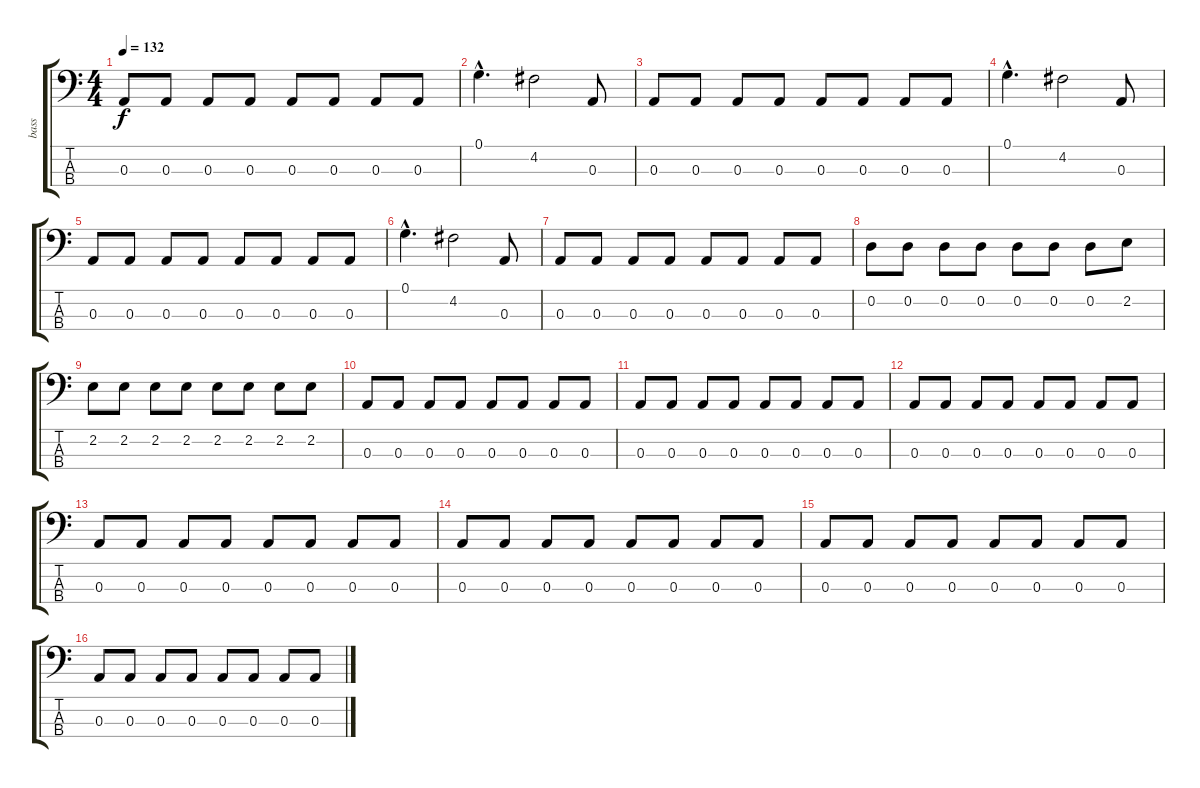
\track ("bass" "bass") {instrument electricbasspick}
\staff {score tabs}
\tuning (G2 D2 A1 E1) {hide}
\ts (4 4)
\tempo 132
\clef f4
\ks c
0.3.8{dy f} 0.3.8 0.3.8 0.3.8 0.3.8 0.3.8 0.3.8 0.3.8 |
0.1{hac}.4{d} 4.2.2 0.3.8 |
0.3.8 0.3.8 0.3.8 0.3.8 0.3.8 0.3.8 0.3.8 0.3.8 |
0.1{hac}.4{d} 4.2.2 0.3.8 |
0.3.8 0.3.8 0.3.8 0.3.8 0.3.8 0.3.8 0.3.8 0.3.8 |
0.1{hac}.4{d} 4.2.2 0.3.8 |
0.3.8 0.3.8 0.3.8 0.3.8 0.3.8 0.3.8 0.3.8 0.3.8 |
0.2.8 0.2.8 0.2.8 0.2.8 0.2.8 0.2.8 0.2.8 2.2.8 |
2.2.8 2.2.8 2.2.8 2.2.8 2.2.8 2.2.8 2.2.8 2.2.8 |
0.3.8 0.3.8 0.3.8 0.3.8 0.3.8 0.3.8 0.3.8 0.3.8 |
0.3.8 0.3.8 0.3.8 0.3.8 0.3.8 0.3.8 0.3.8 0.3.8 |
0.3.8 0.3.8 0.3.8 0.3.8 0.3.8 0.3.8 0.3.8 0.3.8 |
0.3.8 0.3.8 0.3.8 0.3.8 0.3.8 0.3.8 0.3.8 0.3.8 |
0.3.8 0.3.8 0.3.8 0.3.8 0.3.8 0.3.8 0.3.8 0.3.8 |
0.3.8 0.3.8 0.3.8 0.3.8 0.3.8 0.3.8 0.3.8 0.3.8 |
0.3.8 0.3.8 0.3.8 0.3.8 0.3.8 0.3.8 0.3.8 0.3.8
